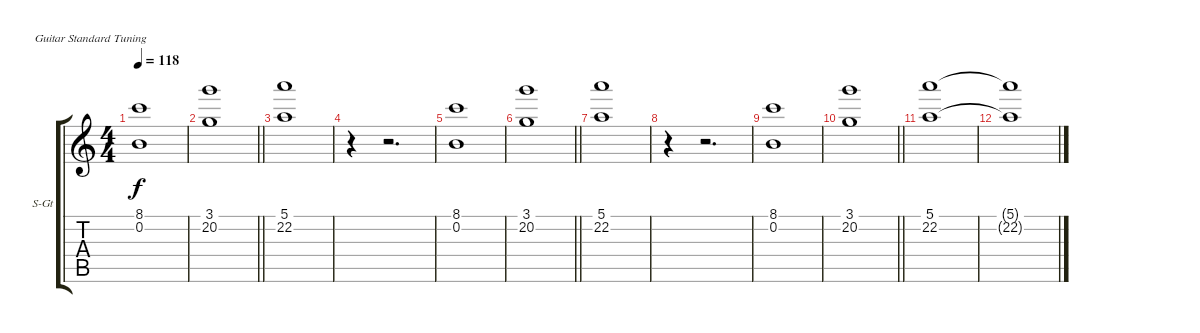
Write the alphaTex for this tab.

\bracketExtendMode groupsimilarinstruments
\firstSystemTrackNameOrientation horizontal
\otherSystemsTrackNameOrientation horizontal
\track ("Скрипка" "S-Gt") {instrument stringensemble1}
\staff {score tabs}
\tuning (E4 B3 G3 D3 A2 E2)
\displaytranspose 12
\ts (4 4)
\tempo 118
\clef g2
\ks c
(8.1 0.2).1{dy f} |
\barLineRight lightlight
(3.1 20.2).1 |
(5.1 22.2).1 |
r.4 r.2{d} |
(8.1 0.2).1 |
\barLineRight lightlight
(3.1 20.2).1 |
(5.1 22.2).1 |
r.4 r.2{d} |
(8.1 0.2).1 |
\barLineRight lightlight
(3.1 20.2).1 |
(5.1 22.2).1 |
(5.1{t} 22.2{t}).1
